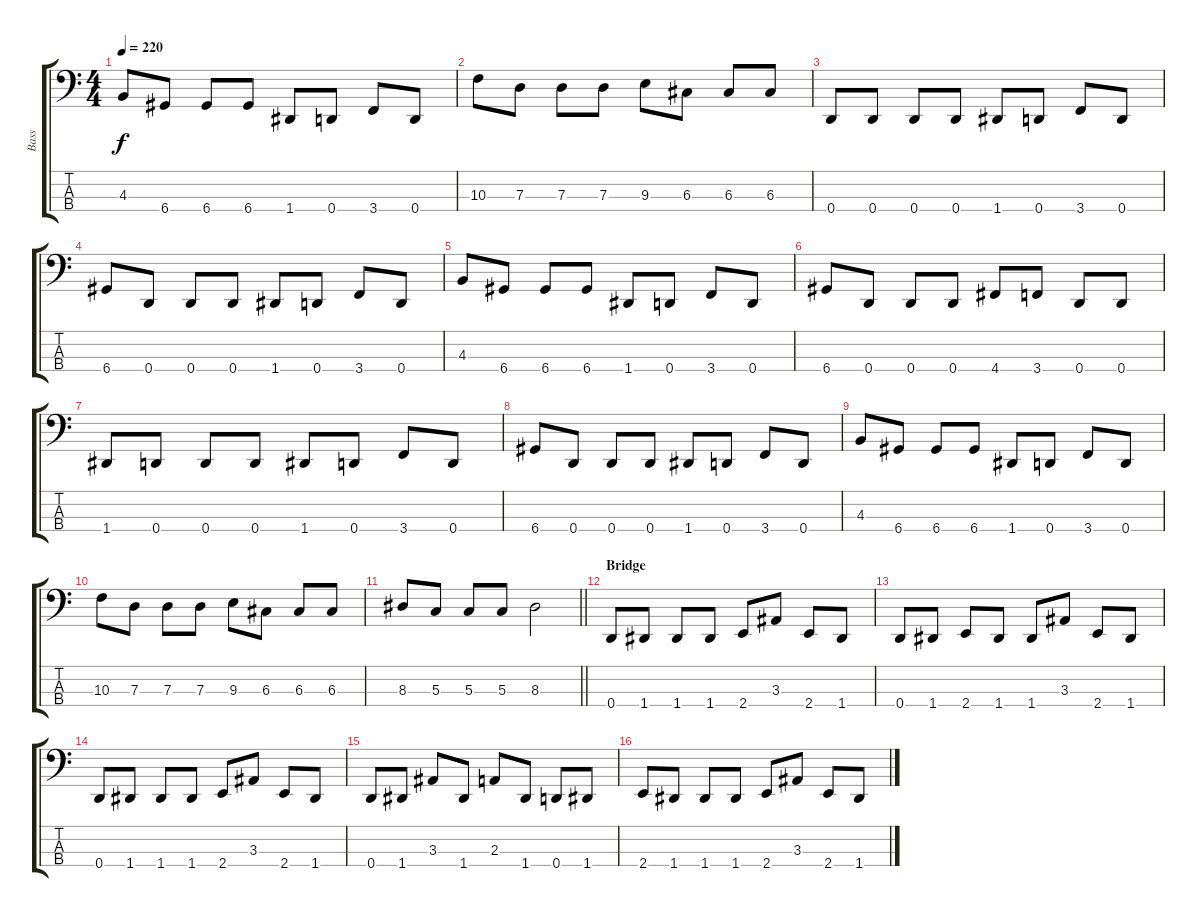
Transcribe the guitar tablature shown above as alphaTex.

\track ("Bass" "Bass") {instrument electricbassfinger}
\staff {score tabs}
\tuning (F2 C2 G1 D1) {hide}
\ts (4 4)
\tempo 220
\clef f4
\ks c
4.3.8{dy f} 6.4.8 6.4.8 6.4.8 1.4.8 0.4.8 3.4.8 0.4.8 |
10.3.8 7.3.8 7.3.8 7.3.8 9.3.8 6.3.8 6.3.8 6.3.8 |
0.4.8 0.4.8 0.4.8 0.4.8 1.4.8 0.4.8 3.4.8 0.4.8 |
6.4.8 0.4.8 0.4.8 0.4.8 1.4.8 0.4.8 3.4.8 0.4.8 |
4.3.8 6.4.8 6.4.8 6.4.8 1.4.8 0.4.8 3.4.8 0.4.8 |
6.4.8 0.4.8 0.4.8 0.4.8 4.4.8 3.4.8 0.4.8 0.4.8 |
1.4.8 0.4.8 0.4.8 0.4.8 1.4.8 0.4.8 3.4.8 0.4.8 |
6.4.8 0.4.8 0.4.8 0.4.8 1.4.8 0.4.8 3.4.8 0.4.8 |
4.3.8 6.4.8 6.4.8 6.4.8 1.4.8 0.4.8 3.4.8 0.4.8 |
10.3.8 7.3.8 7.3.8 7.3.8 9.3.8 6.3.8 6.3.8 6.3.8 |
\barLineRight lightlight
8.3.8 5.3.8 5.3.8 5.3.8 8.3.2 |
\section ("" "Bridge")
0.4.8 1.4.8 1.4.8 1.4.8 2.4.8 3.3.8 2.4.8 1.4.8 |
0.4.8 1.4.8 2.4.8 1.4.8 1.4.8 3.3.8 2.4.8 1.4.8 |
0.4.8 1.4.8 1.4.8 1.4.8 2.4.8 3.3.8 2.4.8 1.4.8 |
0.4.8 1.4.8 3.3.8 1.4.8 2.3.8 1.4.8 0.4.8 1.4.8 |
2.4.8 1.4.8 1.4.8 1.4.8 2.4.8 3.3.8 2.4.8 1.4.8
